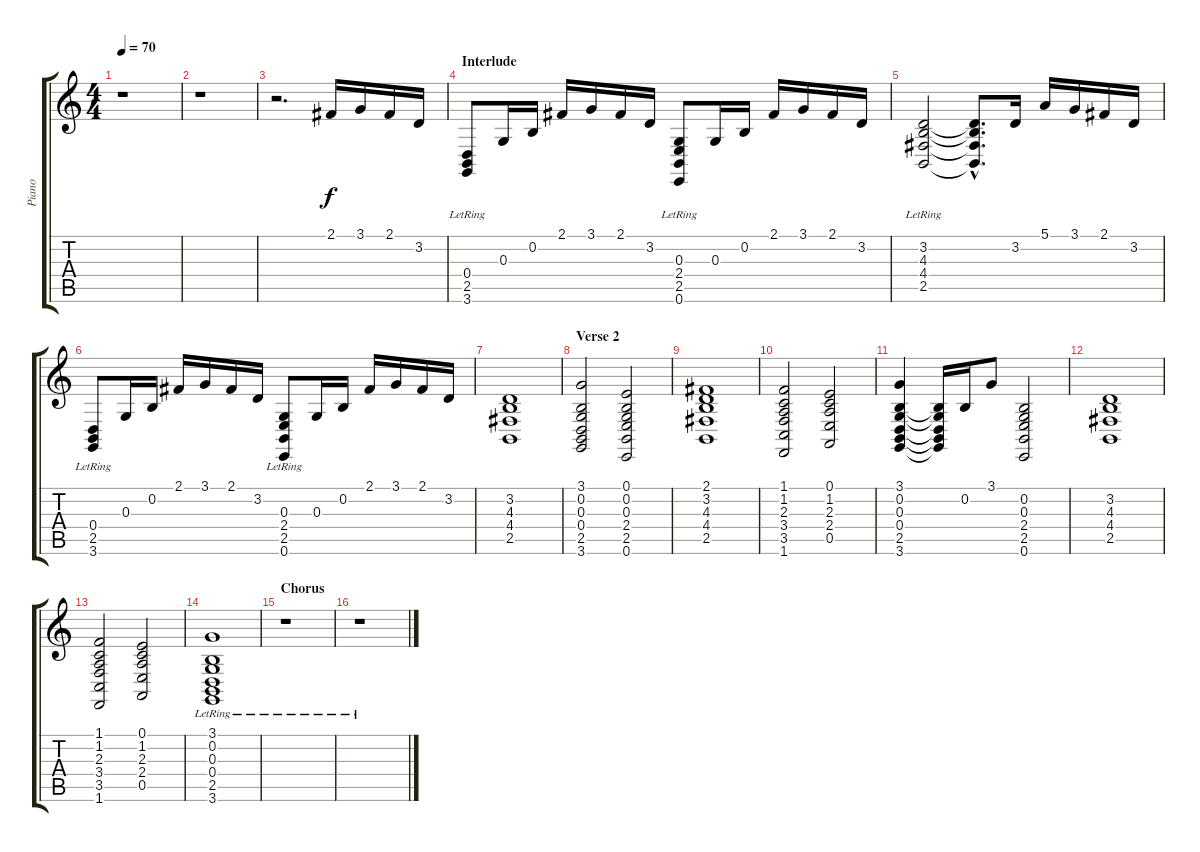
\track ("Piano" "Piano") {instrument acousticgrandpiano}
\staff {score tabs}
\tuning (E4 B3 G3 D3 A2 E2) {hide}
\ts (4 4)
\tempo 70
\clef g2
\ks c
r.1{dy f} |
r.1 |
r.2{d} 2.1.16 3.1.16 2.1.16 3.2.16 |
\section ("" "Interlude")
(0.4{lr} 2.5{lr} 3.6{lr}).8 0.3.16 0.2.16 2.1.16 3.1.16 2.1.16 3.2.16 (0.3 2.4{lr} 2.5{lr} 0.6{lr}).8 0.3.16 0.2.16 2.1.16 3.1.16 2.1.16 3.2.16 |
(3.2 4.3{lr} 4.4{lr} 2.5{lr}).2 (3.2{hac t} 4.3{hac t} 4.4{hac t} 2.5{hac t}).8{d} 3.2.16 5.1.16 3.1.16 2.1.16 3.2.16 |
(0.4{lr} 2.5{lr} 3.6{lr}).8 0.3.16 0.2.16 2.1.16 3.1.16 2.1.16 3.2.16 (0.3 2.4{lr} 2.5{lr} 0.6{lr}).8 0.3.16 0.2.16 2.1.16 3.1.16 2.1.16 3.2.16 |
(3.2 4.3 4.4 2.5).1 |
\section ("" "Verse 2")
(3.1 0.2 0.3 0.4 2.5 3.6).2 (0.1 0.2 0.3 2.4 2.5 0.6).2 |
(2.1 3.2 4.3 4.4 2.5).1 |
(1.1 1.2 2.3 3.4 3.5 1.6).2 (0.1 1.2 2.3 2.4 0.5).2 |
(3.1 0.2 0.3 0.4 2.5 3.6).4 (0.2{t} 0.3{t} 0.4{t} 2.5{t} 3.6{t}).16 0.2.16 3.1.8 (0.2 0.3 2.4 2.5 0.6).2 |
(3.2 4.3 4.4 2.5).1 |
(1.1 1.2 2.3 3.4 3.5 1.6).2 (0.1 1.2 2.3 2.4 0.5).2 |
(3.1 0.2 0.3{lr} 0.4{lr} 2.5{lr} 3.6{lr}).1 |
\section ("" "Chorus")
r.1 |
r.1
